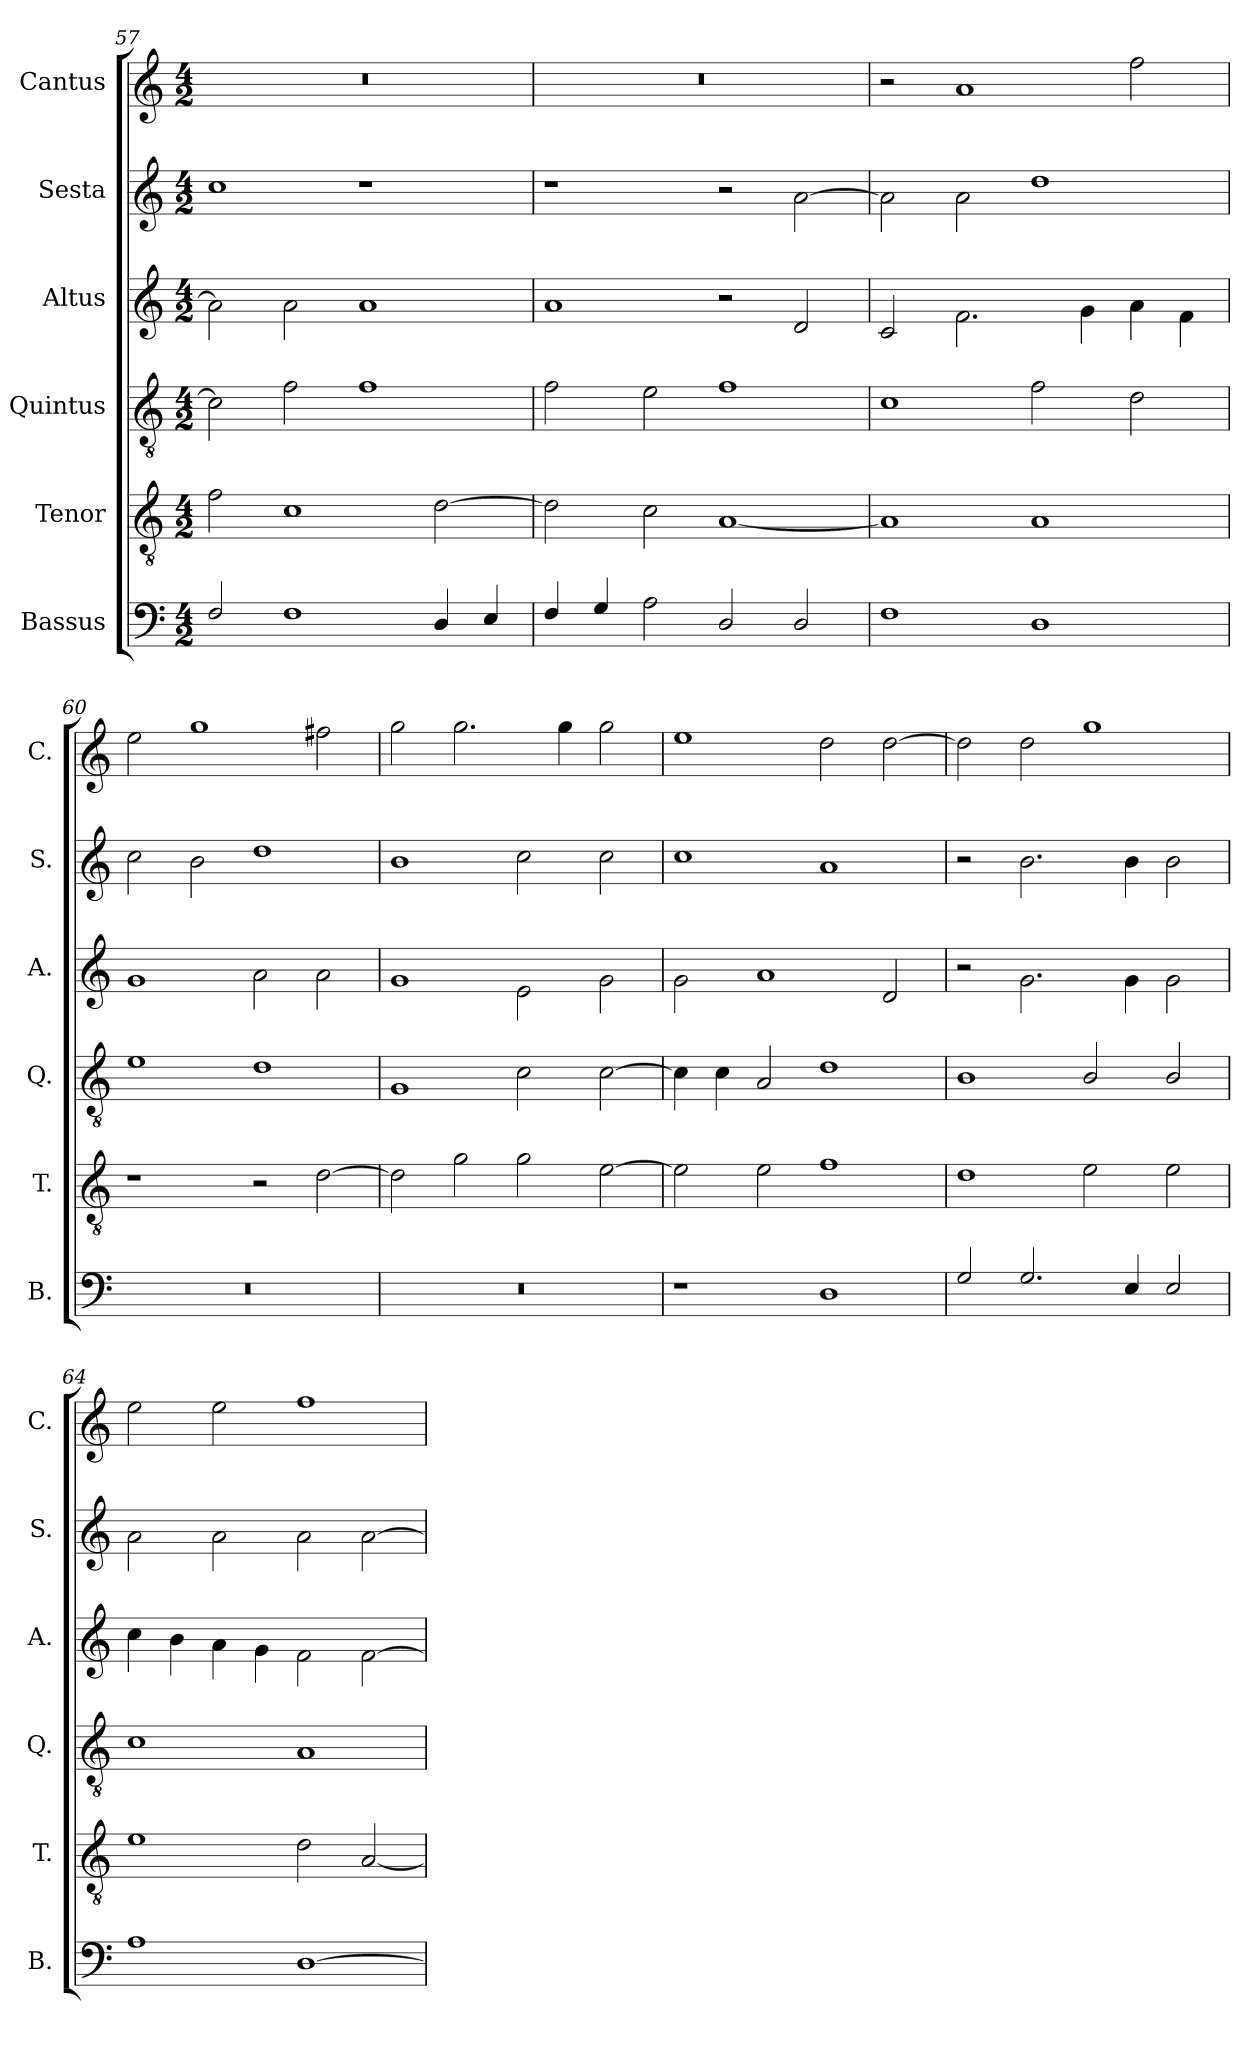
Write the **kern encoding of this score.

**kern	**kern	**kern	**kern	**kern	**kern
*part6	*part5	*part4	*part3	*part2	*part1
*staff6	*staff5	*staff4	*staff3	*staff2	*staff1
*I"Bassus	*I"Tenor	*I"Quintus	*I"Altus	*I"Sesta	*I"Cantus
*I'B.	*I'T.	*I'Q.	*I'A.	*I'S.	*I'C.
*clefF4	*clefGv2	*clefGv2	*clefG2	*clefG2	*clefG2
*k[]	*k[]	*k[]	*k[]	*k[]	*k[]
*M4/2	*M4/2	*M4/2	*M4/2	*M4/2	*M4/2
=57	=57	=57	=57	=57	=57
2F/	2f\	2c\]	2a\]	1cc	0r
1F	1c	2f\	2a\	.	.
.	.	1f	1a	1r	.
4D/	[2d\	.	.	.	.
4E/	.	.	.	.	.
=58	=58	=58	=58	=58	=58
4F/	2d\]	2f\	1a	1r	0r
4G/	.	.	.	.	.
2A\	2c\	2e\	.	.	.
2D/	[1A	1f	2r	2r	.
2D/	.	.	2d/	[2a\	.
=59	=59	=59	=59	=59	=59
1F	1A]	1c	2c/	2a\]	2r
.	.	.	2.f\	2a\	1a
1D	1A	2f\	.	1dd	.
.	.	.	4g\	.	.
.	.	2d\	4a\	.	2ff\
.	.	.	4f\	.	.
=60	=60	=60	=60	=60	=60
0r	1r	1e	1g	2cc\	2ee\
.	.	.	.	2b\	1gg
.	2r	1d	2a\	1dd	.
.	[2d\	.	2a\	.	2ff#X\
!!LO:PB:g=z
=61	=61	=61	=61	=61	=61
0r	2d\]	1G	1g	1b	2gg\
.	2g\	.	.	.	2.gg\
.	2g\	2c\	2e\	2cc\	.
.	.	.	.	.	4gg\
.	[2e\	[2c\	2g\	2cc\	2gg\
=62	=62	=62	=62	=62	=62
1r	2e\]	4c\]	2g\	1cc	1ee
.	.	4c\	.	.	.
.	2e\	2A/	1a	.	.
1D	1f	1d	.	1a	2dd\
.	.	.	2d/	.	[2dd\
=63	=63	=63	=63	=63	=63
2G/	1d	1B	2r	2r	2dd\]
2.G/	.	.	2.g\	2.b\	2dd\
.	2e\	2B/	.	.	1gg
4E/	.	.	4g\	4b\	.
2E/	2e\	2B/	2g\	2b\	.
=64	=64	=64	=64	=64	=64
1A	1e	1c	4cc\	2a\	2ee\
.	.	.	4b\	.	.
.	.	.	4a\	2a\	2ee\
.	.	.	4g\	.	.
[1D	2d\	1A	2f\	2a\	1ff
.	[2A/	.	[2f\	[2a\	.
=	=	=	=	=	=
*-	*-	*-	*-	*-	*-
